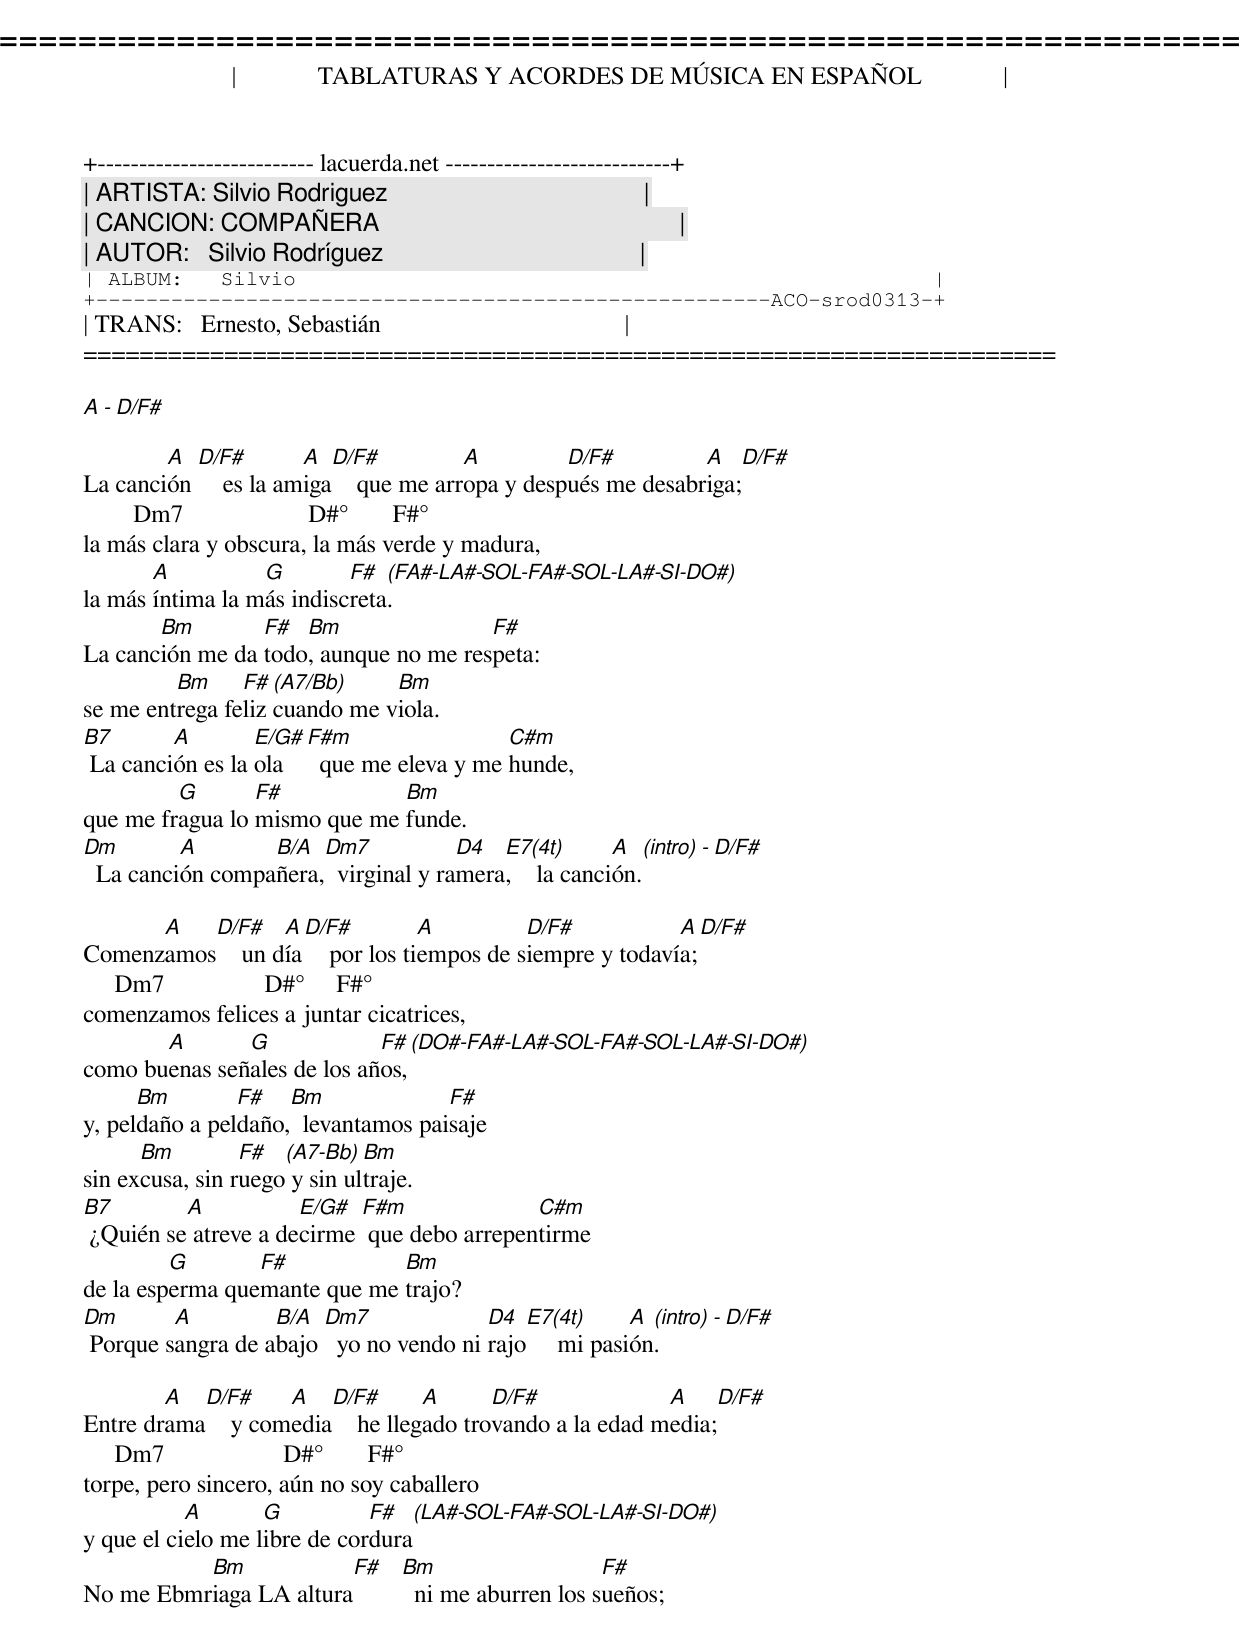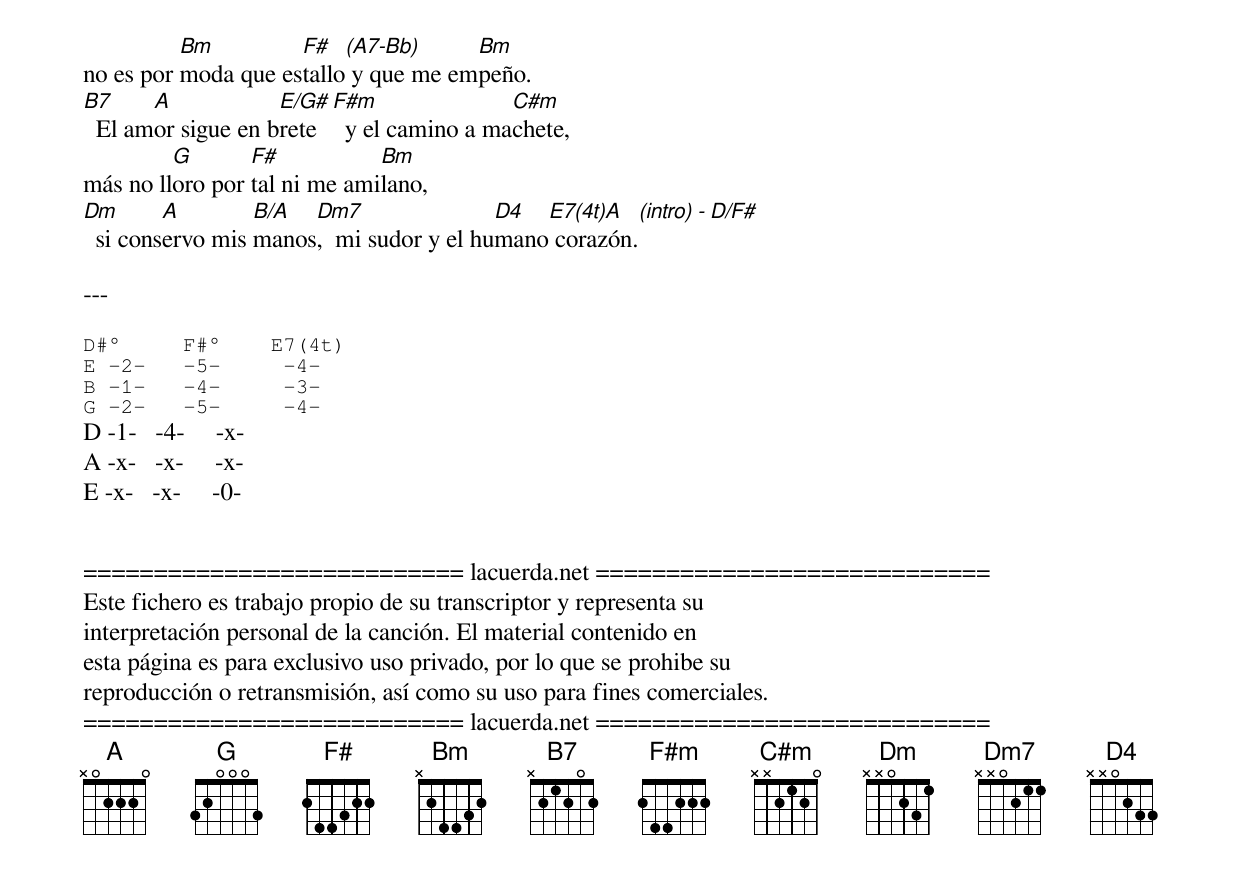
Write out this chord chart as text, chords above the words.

=====================================================================
|             TABLATURAS Y ACORDES DE MÚSICA EN ESPAÑOL             |
+-------------------------- lacuerda.net ---------------------------+
| ARTISTA: Silvio Rodriguez                                         |
| CANCION: COMPAÑERA                                                |
| AUTOR:   Silvio Rodríguez                                         |
| ALBUM:   Silvio                                                   |
+------------------------------------------------------ACO-srod0313-+
| TRANS:   Ernesto, Sebastián                                       |
=====================================================================

A - D/F#

        A  D/F#        A  D/F#          A         D/F#         A   D/F#
La canción     es la amiga    que me arropa y después me desabriga;
        Dm7                    D#°       F#°
la más clara y obscura, la más verde y madura,
       A          G        F#  (FA#-LA#-SOL-FA#-SOL-LA#-SI-DO#)
la más íntima la más indiscreta.
       Bm        F#  Bm                F#
La canción me da todo, aunque no me respeta:
         Bm     F#  (A7/Bb)    Bm
se me entrega feliz cuando me viola.
B7       A        E/G# F#m                 C#m
 La canción es la ola    que me eleva y me hunde,
         G       F#           Bm
que me fragua lo mismo que me funde.
Dm        A       B/A  Dm7            D4  E7(4t)       A  (intro) - D/F#
  La canción compañera,  virginal y ramera,    la canción.

      A   D/F#    A D/F#          A         D/F#           A  D/F#
Comenzamos    un día    por los tiempos de siempre y todavía;
     Dm7                D#°     F#°
comenzamos felices a juntar cicatrices,
       A       G             F#  (DO#-FA#-LA#-SOL-FA#-SOL-LA#-SI-DO#)
como buenas señales de los años,
      Bm        F#   Bm              F#
y, peldaño a peldaño,  levantamos paisaje
      Bm         F#  (A7-Bb)  Bm
sin excusa, sin ruego y sin ultraje.
B7        A           E/G#  F#m              C#m
 ¿Quién se atreve a decirme  que debo arrepentirme
         G       F#           Bm
de la esperma quemante que me trajo?
Dm       A         B/A  Dm7              D4  E7(4t)      A (intro) - D/F#
 Porque sangra de abajo   yo no vendo ni rajo     mi pasión.

        A  D/F#     A   D/F#       A      D/F#             A    D/F#
Entre drama    y comedia    he llegado trovando a la edad media;
     Dm7                   D#°       F#°
torpe, pero sincero, aún no soy caballero
           A       G          F#  (LA#-SOL-FA#-SOL-LA#-SI-DO#)
y que el cielo me libre de cordura
          Bm            F# Bm                   F#
No me Ebmriaga LA altura     ni me aburren los sueños;
          Bm         F#   (A7-Bb)     Bm
no es por moda que estallo y que me empeño.
B7     A            E/G# F#m               C#m
  El amor sigue en brete   y el camino a machete,
         G       F#           Bm
más no lloro por tal ni me amilano,
Dm       A        B/A  Dm7                D4  E7(4t)A  (intro) - D/F#
  si conservo mis manos,  mi sudor y el humano corazón.

---

D#°     F#°    E7(4t)
E -2-   -5-     -4-
B -1-   -4-     -3-
G -2-   -5-     -4-
D -1-   -4-     -x-
A -x-   -x-     -x-
E -x-   -x-     -0-


=========================== lacuerda.net ============================
Este fichero es trabajo propio de su transcriptor y representa su
interpretación personal de la canción. El material contenido en
esta página es para exclusivo uso privado, por lo que se prohibe su
reproducción o retransmisión, así como su uso para fines comerciales.
=========================== lacuerda.net ============================
